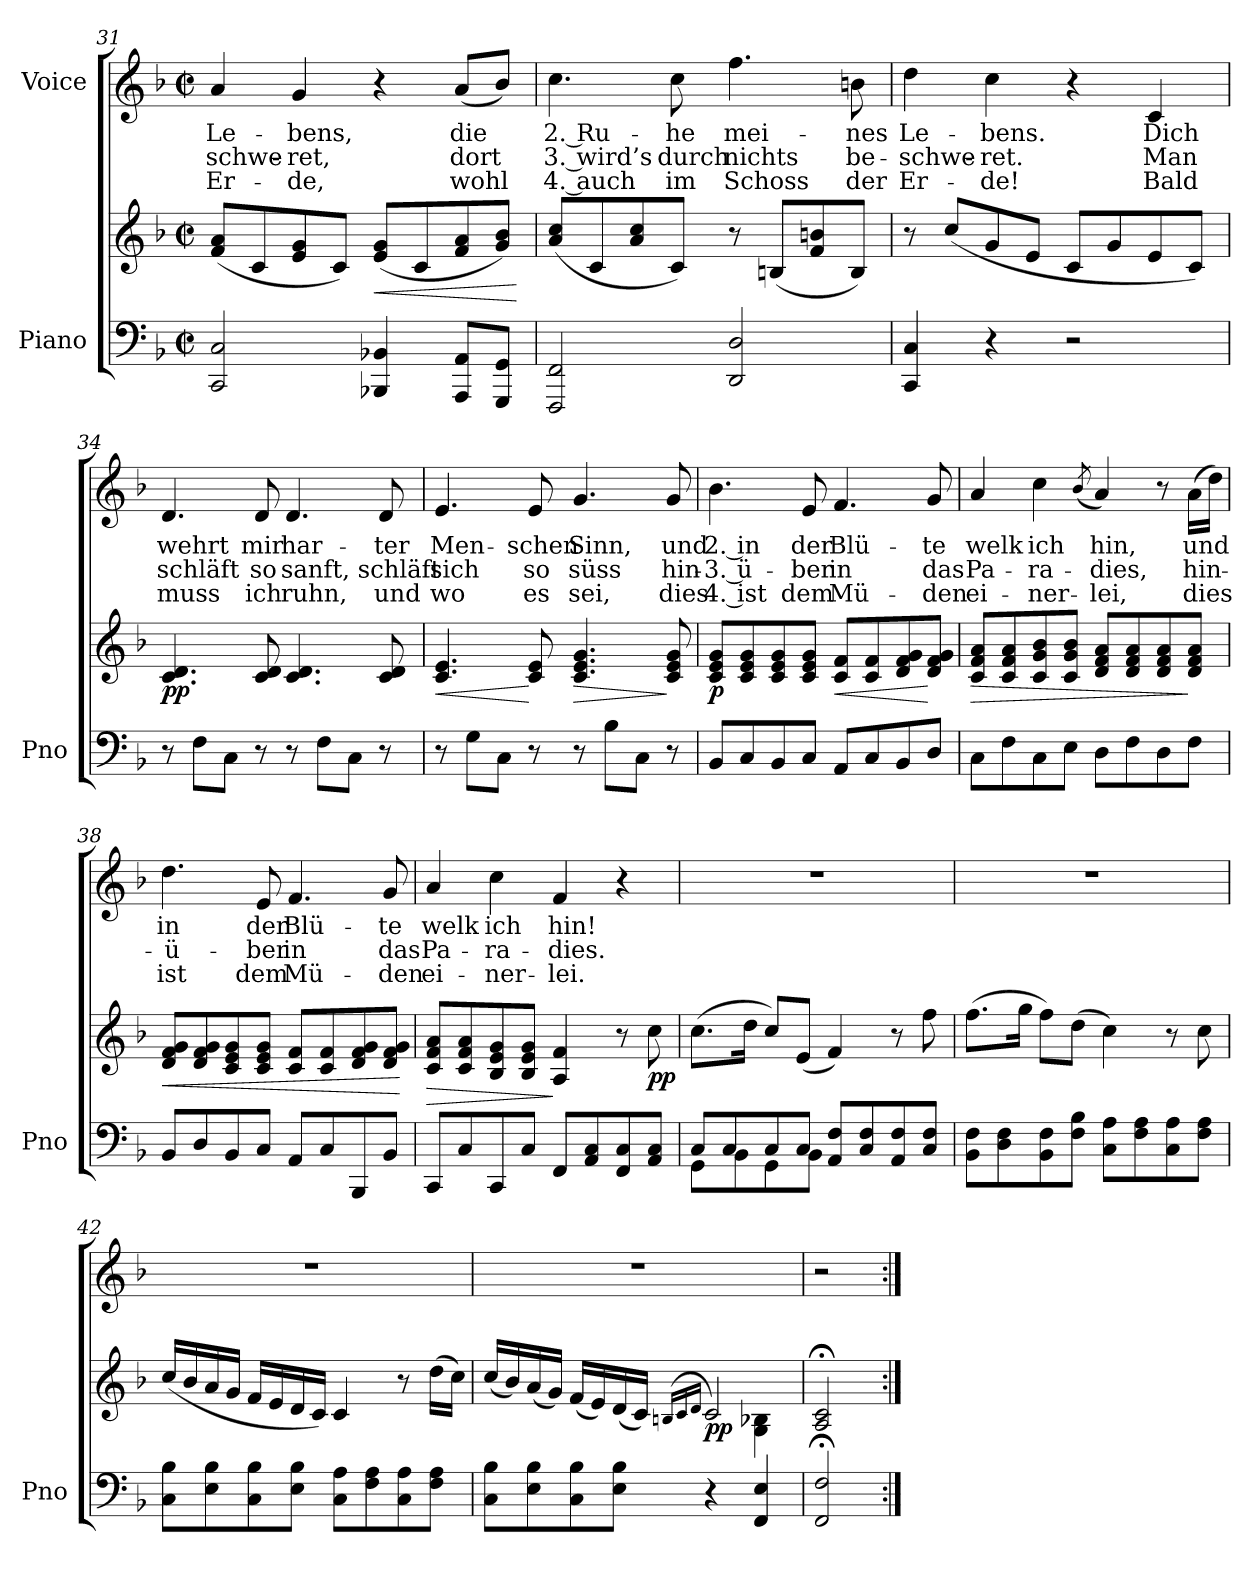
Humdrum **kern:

**kern	**kern	**dynam	**kern	**text	**text	**text
*part2	*part2	*part2	*part1	*part1	*part1	*part1
*staff3	*staff2	*staff2/3	*staff1	*staff1	*staff1	*staff1
*I"Piano	*	*	*I"Voice	*	*	*
*I'Pno	*	*	*	*	*	*
*clefF4	*clefG2	*	*clefG2	*	*	*
*k[b-]	*k[b-]	*	*k[b-]	*	*	*
*M2/2	*M2/2	*	*M2/2	*	*	*
*met(c|)	*met(c|)	*	*met(c|)	*	*	*
=31	=31	=31	=31	=31	=31	=31
2CC/ 2C/	(8f/ 8a/L	.	4a/	Le-	-schwe-	Er-
.	8c/	.	.	.	.	.
.	8e/ 8g/	.	4g/	-bens,	-ret,	-de,
.	8c/J)	.	.	.	.	.
!	!	!LO:HP:b	!	!	!	!
4BBB-X/ 4BB-X/	(8e/ 8g/L	<	4r	.	.	.
.	8c/	.	.	.	.	.
8AAA/ 8AA/L	8f/ 8a/	.	(8a/L	die	dort	wohl
8GGG/ 8GG/J	8g/ 8b-/J)	.	8b-/J)	.	.	.
.	.	[	.	.	.	.
=32	=32	=32	=32	=32	=32	=32
2FFF/ 2FF/	(8a/ 8cc/L	.	4.cc\	2. Ru-	3. wird’s	4. auch
.	8c/	.	.	.	.	.
.	8a/ 8cc/	.	.	.	.	.
.	8c/J)	.	8cc\	-he	durch	im
2DD/ 2D/	8r	.	4.ff\	mei-	nichts	Schoss
.	(8Bn/L	.	.	.	.	.
.	8f/ 8bn/	.	.	.	.	.
.	8B/J)	.	8bn\	-nes	be-	der
=33	=33	=33	=33	=33	=33	=33
4CC/ 4C/	8r	.	4dd\	Le-	-schwe-	Er-
.	(8cc/L	.	.	.	.	.
4r	8g/	.	4cc\	-bens.	-ret.	-de!
.	8e/J	.	.	.	.	.
2r	8c/L	.	4r	.	.	.
.	8g/	.	.	.	.	.
.	8e/	.	4c/	Dich	Man	Bald
.	8c/J)	.	.	.	.	.
=34	=34	=34	=34	=34	=34	=34
!	!	!LO:DY:b	!	!	!	!
8r	4.c/ 4.d/	pp	4.d/	wehrt	schläft	muss
8F\L	.	.	.	.	.	.
8C\J	.	.	.	.	.	.
8r	8c/ 8d/	.	8d/	mir	so	ich
8r	4.c/ 4.d/	.	4.d/	har-	sanft,	ruhn,
8F\L	.	.	.	.	.	.
8C\J	.	.	.	.	.	.
8r	8c/ 8d/	.	8d/	-ter	schläft	und
=35	=35	=35	=35	=35	=35	=35
!	!	!LO:HP:b	!	!	!	!
8r	4.c/ 4.e/	<	4.e/	Men-	sich	wo
8G\L	.	.	.	.	.	.
8C\J	.	.	.	.	.	.
8r	8c/ 8e/	[	8e/	-schen	so	es
!	!	!LO:HP:b	!	!	!	!
8r	4.c/ 4.e/ 4.g/	>	4.g/	Sinn,	süss	sei,
8B-\L	.	.	.	.	.	.
8C\J	.	.	.	.	.	.
8r	8c/ 8e/ 8g/	]	8g/	und	hin-	dies
=36	=36	=36	=36	=36	=36	=36
!	!	!LO:DY:b	!	!	!	!
8BB-/L	8c/ 8e/ 8g/L	p	4.b-\	2. in	-3. ü-	4. ist
8C/	8c/ 8e/ 8g/	.	.	.	.	.
8BB-/	8c/ 8e/ 8g/	.	.	.	.	.
8C/J	8c/ 8e/ 8g/J	.	8e/	der	-ber	dem
!	!	!LO:HP:b	!	!	!	!
8AA/L	8c/ 8f/L	<	4.f/	Blü-	in	Mü-
8C/	8c/ 8f/	.	.	.	.	.
8BB-/	8d/ 8f/ 8g/	.	.	.	.	.
8D/J	8d/ 8f/ 8g/J	[	8g/	-te	das	-den
=37	=37	=37	=37	=37	=37	=37
!	!	!LO:HP:b	!	!	!	!
8C\L	8c/ 8f/ 8a/L	>	4a/	welk	Pa-	ei-
8F\	8c/ 8f/ 8a/	.	.	.	.	.
8C\	8c/ 8g/ 8b-/	.	4cc\	ich	-ra-	-ner-
8E\J	8c/ 8g/ 8b-/J	.	.	.	.	.
.	.	.	(8qb-/	.	.	.
8D\L	8d/ 8f/ 8a/L	.	4a/)	hin,	-dies,	-lei,
8F\	8d/ 8f/ 8a/	.	.	.	.	.
8D\	8d/ 8f/ 8a/	.	8r	.	.	.
8F\J	8d/ 8f/ 8a/J	]	(16a\LL	und	hin-	dies
.	.	.	16dd\JJ)	.	.	.
=38	=38	=38	=38	=38	=38	=38
!	!	!LO:HP:b	!	!	!	!
8BB-/L	8d/ 8f/ 8g/L	<	4.dd\	in	-ü-	ist
8D/	8d/ 8f/ 8g/	.	.	.	.	.
8BB-/	8c/ 8e/ 8g/	.	.	.	.	.
8C/J	8c/ 8e/ 8g/J	.	8e/	der	-ber	dem
8AA/L	8c/ 8f/L	.	4.f/	Blü-	in	Mü-
8C/	8c/ 8f/	.	.	.	.	.
8BBB-/	8d/ 8f/ 8g/	.	.	.	.	.
8BB-/J	8d/ 8f/ 8g/J	.	8g/	-te	das	-den
.	.	[	.	.	.	.
=39	=39	=39	=39	=39	=39	=39
!	!	!LO:HP:b	!	!	!	!
8CC/L	8c/ 8f/ 8a/L	>	4a/	welk	Pa-	ei-
8C/	8c/ 8f/ 8a/	.	.	.	.	.
8CC/	8B-/ 8e/ 8g/	.	4cc\	ich	-ra-	-ner-
8C/J	8B-/ 8e/ 8g/J	.	.	.	.	.
8FF/L	4A/ 4f/	]	4f/	hin!	-dies.	-lei.
8AA/ 8C/	.	.	.	.	.	.
8FF/ 8C/	8r	.	4r	.	.	.
!	!	!LO:DY:b	!	!	!	!
8AA/ 8C/J	8cc\	pp	.	.	.	.
=40	=40	=40	=40	=40	=40	=40
*^	*	*	*	*	*	*
8C/L	8GG\L	(8.cc\L	.	1r	.	.	.
8C/	8BB-\	.	.	.	.	.	.
.	.	16dd\Jk	.	.	.	.	.
8C/	8GG\	8cc/L)	.	.	.	.	.
8C/J	8BB-\J	(8e/J	.	.	.	.	.
8AA/ 8F/L	2ryy	4f/)	.	.	.	.	.
8C/ 8F/	.	.	.	.	.	.	.
8AA/ 8F/	.	8r	.	.	.	.	.
8C/ 8F/J	.	8ff\	.	.	.	.	.
*v	*v	*	*	*	*	*	*
=41	=41	=41	=41	=41	=41	=41
8BB-\ 8F\L	(8.ff\L	.	1r	.	.	.
8D\ 8F\	.	.	.	.	.	.
.	16gg\Jk	.	.	.	.	.
8BB-\ 8F\	8ff\L)	.	.	.	.	.
8F\ 8B-\J	(8dd\J	.	.	.	.	.
8C\ 8A\L	4cc\)	.	.	.	.	.
8F\ 8A\	.	.	.	.	.	.
8C\ 8A\	8r	.	.	.	.	.
8F\ 8A\J	8cc\	.	.	.	.	.
=42	=42	=42	=42	=42	=42	=42
8C\ 8B-\L	(16cc/LL	.	1r	.	.	.
.	16b-/	.	.	.	.	.
8E\ 8B-\	16a/	.	.	.	.	.
.	16g/JJ	.	.	.	.	.
8C\ 8B-\	16f/LL	.	.	.	.	.
.	16e/	.	.	.	.	.
8E\ 8B-\J	16d/	.	.	.	.	.
.	16c/JJ)	.	.	.	.	.
8C\ 8A\L	4c/	.	.	.	.	.
8F\ 8A\	.	.	.	.	.	.
8C\ 8A\	8r	.	.	.	.	.
8F\ 8A\J	(16dd\LL	.	.	.	.	.
.	16cc\JJ)	.	.	.	.	.
=43	=43	=43	=43	=43	=43	=43
*	*^	*	*	*	*	*
8C\ 8B-\L	(16cc/LL	2.ryy	.	1r	.	.	.
.	16b-/)	.	.	.	.	.	.
8E\ 8B-\	(16a/	.	.	.	.	.	.
.	16g/JJ)	.	.	.	.	.	.
8C\ 8B-\	(16f/LL	.	.	.	.	.	.
.	16e/)	.	.	.	.	.	.
8E\ 8B-\J	(16d/	.	.	.	.	.	.
.	16c/JJ)	.	.	.	.	.	.
.	(>16qBn/LL	.	.	.	.	.	.
.	16qc/	.	.	.	.	.	.
.	16qd/JJ	.	.	.	.	.	.
!	!	!	!LO:DY:b	!	!	!	!
4r	2c/)	.	pp	.	.	.	.
4FF/ 4E/	.	4G\ 4B-X\	.	.	.	.	.
*	*v	*v	*	*	*	*	*
=44	=44	=44	=44	=44	=44	=44
2FF/; 2F/;	2A/;< 2c/;<	.	2r	.	.	.
=:|!	=:|!	=:|!	=:|!	=:|!	=:|!	=:|!
*-	*-	*-	*-	*-	*-	*-
